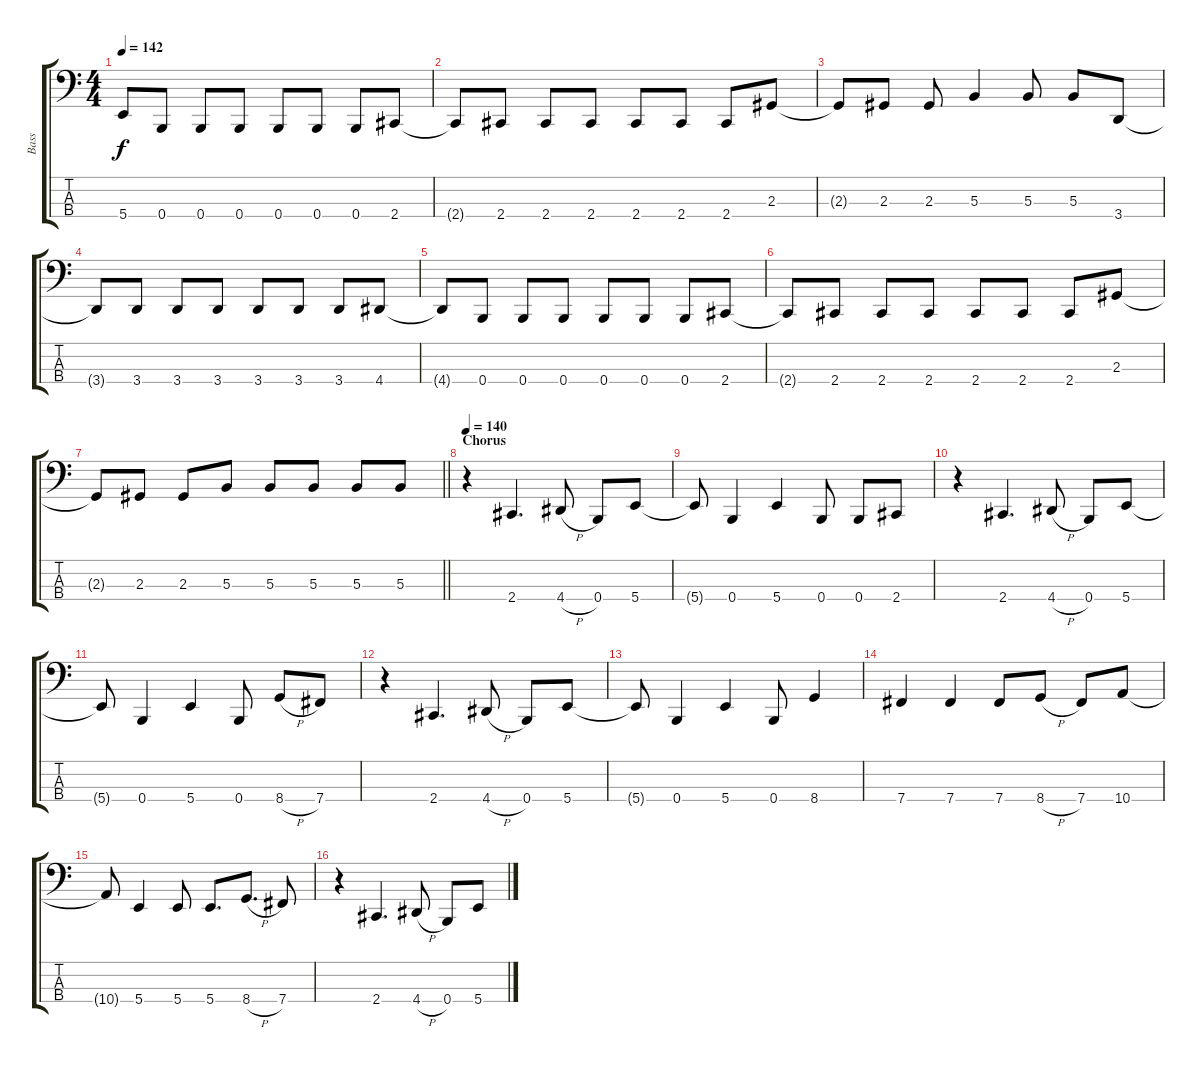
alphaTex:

\track ("Bass" "Bass") {instrument electricbassfinger}
\staff {score tabs}
\tuning (E2 B1 Gb1 B0) {hide}
\ts (4 4)
\tempo 142
\clef f4
\ks c
5.4{t}.8{dy f} 0.4.8 0.4.8 0.4.8 0.4.8 0.4.8 0.4.8 2.4.8 |
2.4{t}.8 2.4.8 2.4.8 2.4.8 2.4.8 2.4.8 2.4.8 2.3.8 |
2.3{t}.8 2.3.8 2.3.8 5.3.4 5.3.8 5.3.8 3.4.8 |
3.4{t}.8 3.4.8 3.4.8 3.4.8 3.4.8 3.4.8 3.4.8 4.4.8 |
4.4{t}.8 0.4.8 0.4.8 0.4.8 0.4.8 0.4.8 0.4.8 2.4.8 |
2.4{t}.8 2.4.8 2.4.8 2.4.8 2.4.8 2.4.8 2.4.8 2.3.8 |
\barLineRight lightlight
2.3{t}.8 2.3.8 2.3.8 5.3.8 5.3.8 5.3.8 5.3.8 5.3.8 |
\section ("" "Chorus")
\tempo 140
r.4 2.4.4{d} 4.4{h}.8 0.4.8 5.4.8 |
5.4{t}.8 0.4.4 5.4.4 0.4.8 0.4.8 2.4.8 |
r.4 2.4.4{d} 4.4{h}.8 0.4.8 5.4.8 |
5.4{t}.8 0.4.4 5.4.4 0.4.8 8.4{h}.8 7.4.8 |
r.4 2.4.4{d} 4.4{h}.8 0.4.8 5.4.8 |
5.4{t}.8 0.4.4 5.4.4 0.4.8 8.4.4 |
7.4.4 7.4.4 7.4.8 8.4{h}.8 7.4.8 10.4.8 |
10.4{t}.8 5.4.4 5.4.8 5.4.8{d} 8.4{h}.8{d} 7.4.8 |
r.4 2.4.4{d} 4.4{h}.8 0.4.8 5.4.8
